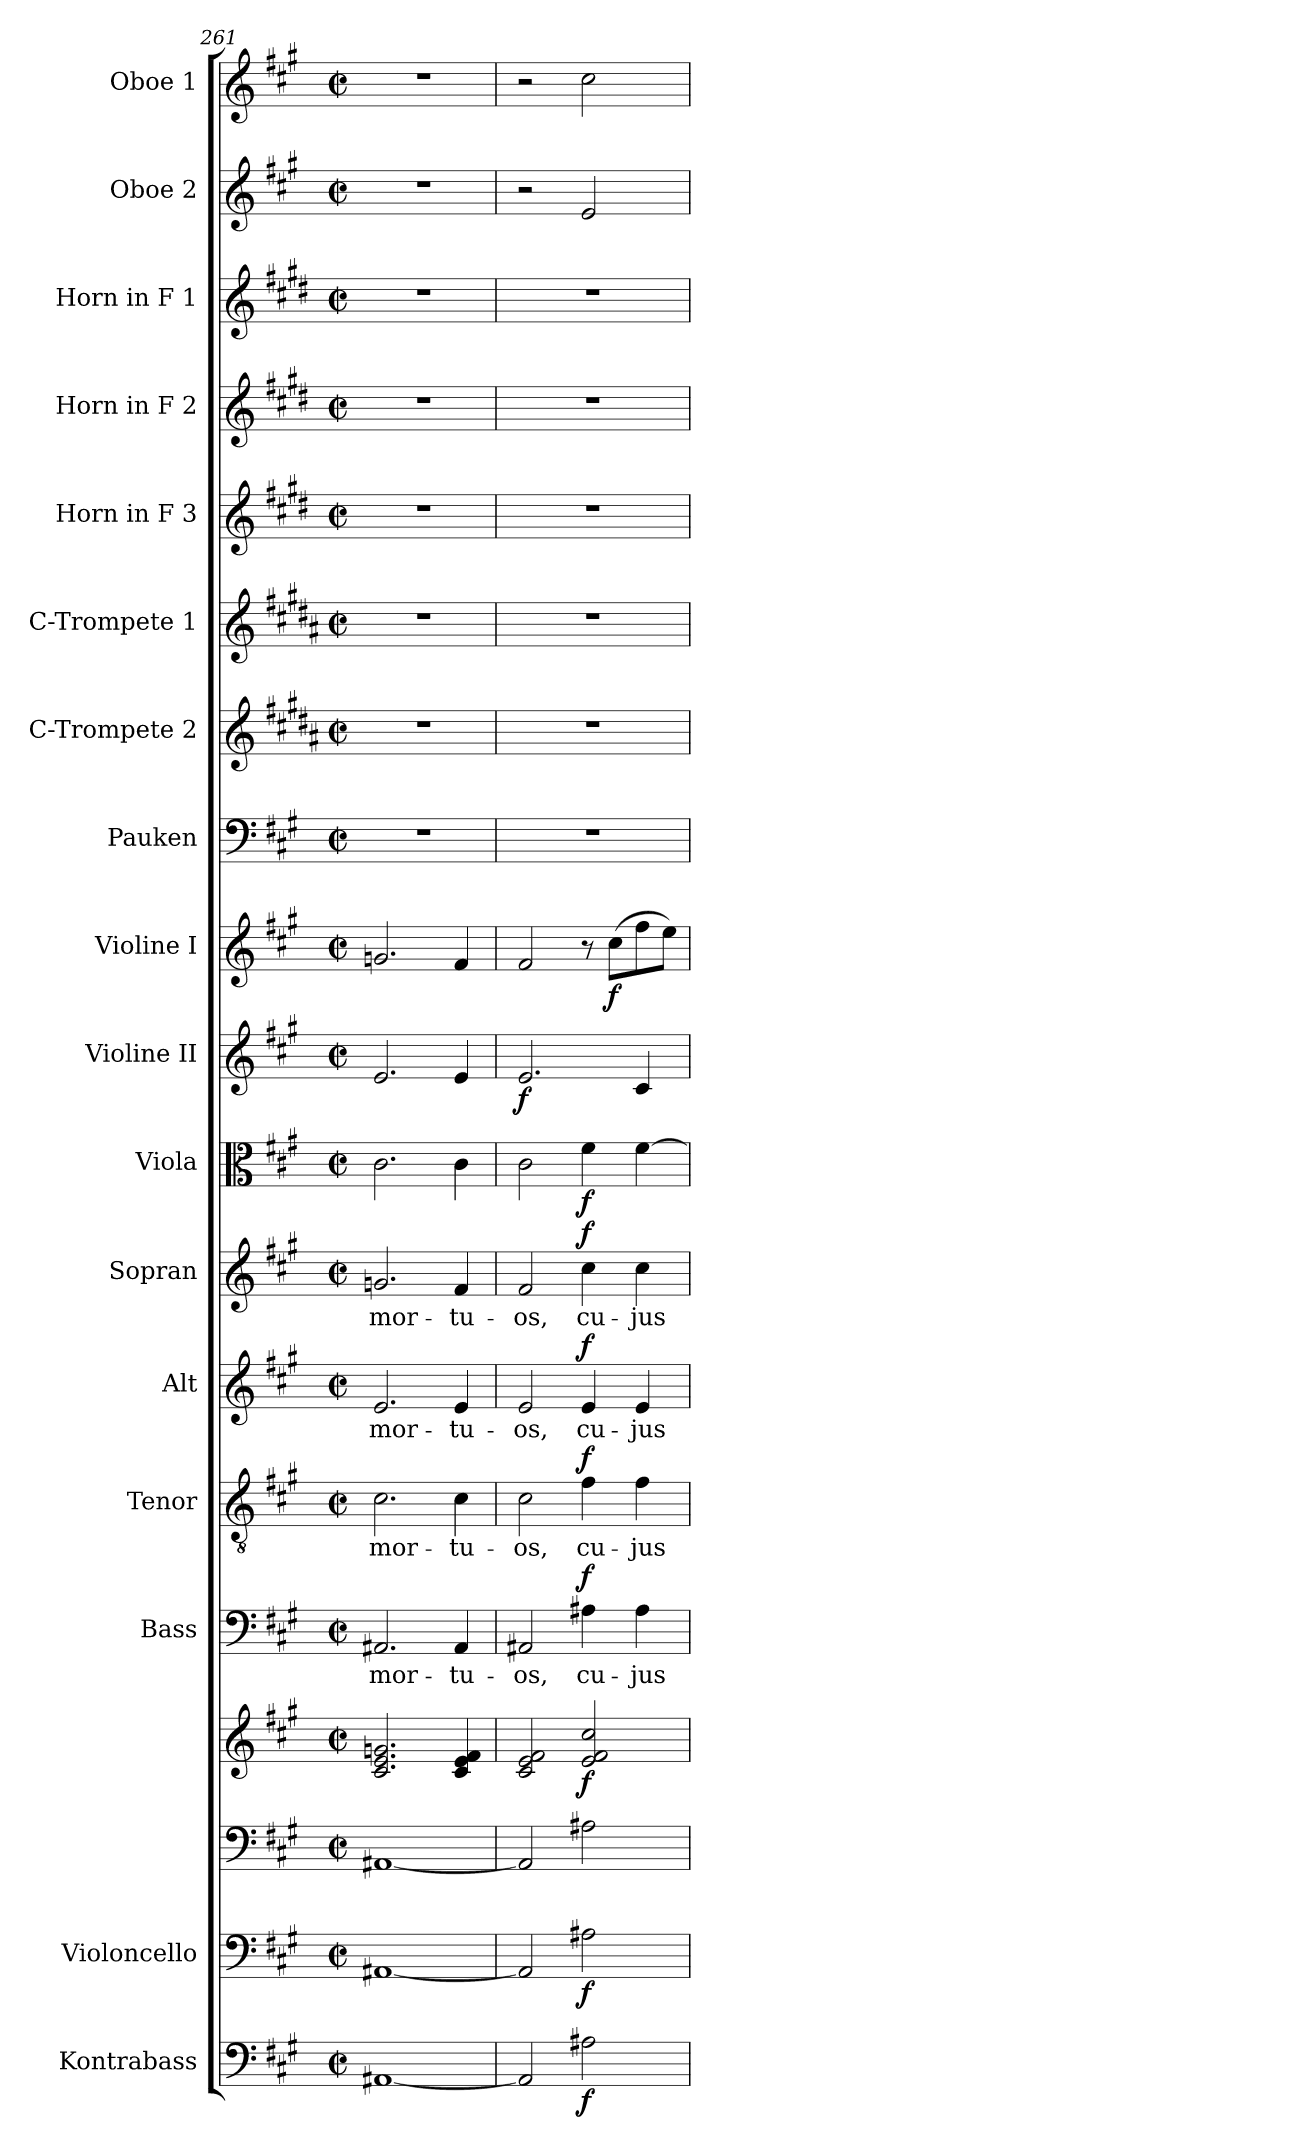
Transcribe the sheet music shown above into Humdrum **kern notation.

**kern	**dynam	**kern	**dynam	**kern	**kern	**dynam	**kern	**text	**dynam	**kern	**text	**dynam	**kern	**text	**dynam	**kern	**text	**dynam	**kern	**dynam	**kern	**dynam	**kern	**dynam	**kern	**kern	**kern	**kern	**kern	**kern	**kern	**kern
*part18	*part18	*part17	*part17	*part16	*part16	*part16	*part15	*part15	*part15	*part14	*part14	*part14	*part13	*part13	*part13	*part12	*part12	*part12	*part11	*part11	*part10	*part10	*part9	*part9	*part8	*part7	*part6	*part5	*part4	*part3	*part2	*part1
*staff19	*staff19	*staff18	*staff18	*staff17	*staff16	*staff16/17	*staff15	*staff15	*staff15	*staff14	*staff14	*staff14	*staff13	*staff13	*staff13	*staff12	*staff12	*staff12	*staff11	*staff11	*staff10	*staff10	*staff9	*staff9	*staff8	*staff7	*staff6	*staff5	*staff4	*staff3	*staff2	*staff1
*I"Kontrabass	*	*I"Violoncello	*	*	*	*	*I"Bass	*	*	*I"Tenor	*	*	*I"Alt	*	*	*I"Sopran	*	*	*I"Viola	*	*I"Violine II	*	*I"Violine I	*	*I"Pauken	*I"C-Trompete 2	*I"C-Trompete 1	*I"Horn in F 3	*I"Horn in F 2	*I"Horn in F 1	*I"Oboe 2	*I"Oboe 1
*I'Kb.	*	*I'Vc.	*	*	*	*	*I'B.	*	*	*I'T.	*	*	*I'A.	*	*	*I'S.	*	*	*I'Vla.	*	*I'Vl. II	*	*I'Vl. I	*	*I'Pk.	*I'C Trp. 2	*I'C Trp. 1	*	*	*	*I'Ob. 2	*I'Ob. 1
*clefF4	*	*clefF4	*	*clefF4	*clefG2	*	*clefF4	*	*	*clefGv2	*	*	*clefG2	*	*	*clefG2	*	*	*clefC3	*	*clefG2	*	*clefG2	*	*clefF4	*clefG2	*clefG2	*clefG2	*clefG2	*clefG2	*clefG2	*clefG2
*ITrd7c12	*	*	*	*	*	*	*	*	*	*	*	*	*	*	*	*	*	*	*	*	*	*	*	*	*	*ITrd1c2	*ITrd1c2	*ITrd4c7	*ITrd4c7	*ITrd4c7	*	*
*k[f#c#g#]	*	*k[f#c#g#]	*	*k[f#c#g#]	*k[f#c#g#]	*	*k[f#c#g#]	*	*	*k[f#c#g#]	*	*	*k[f#c#g#]	*	*	*k[f#c#g#]	*	*	*k[f#c#g#]	*	*k[f#c#g#]	*	*k[f#c#g#]	*	*k[f#c#g#]	*k[f#c#g#]	*k[f#c#g#]	*k[f#c#g#]	*k[f#c#g#]	*k[f#c#g#]	*k[f#c#g#]	*k[f#c#g#]
*A:	*	*A:	*	*A:	*A:	*	*A:	*	*	*A:	*	*	*A:	*	*	*A:	*	*	*A:	*	*A:	*	*A:	*	*A:	*A:	*A:	*A:	*A:	*A:	*A:	*A:
*M2/2	*	*M2/2	*	*M2/2	*M2/2	*	*M2/2	*	*	*M2/2	*	*	*M2/2	*	*	*M2/2	*	*	*M2/2	*	*M2/2	*	*M2/2	*	*M2/2	*M2/2	*M2/2	*M2/2	*M2/2	*M2/2	*M2/2	*M2/2
*met(c|)	*	*met(c|)	*	*met(c|)	*met(c|)	*	*met(c|)	*	*	*met(c|)	*	*	*met(c|)	*	*	*met(c|)	*	*	*met(c|)	*	*met(c|)	*	*met(c|)	*	*met(c|)	*met(c|)	*met(c|)	*met(c|)	*met(c|)	*met(c|)	*met(c|)	*met(c|)
=261	=261	=261	=261	=261	=261	=261	=261	=261	=261	=261	=261	=261	=261	=261	=261	=261	=261	=261	=261	=261	=261	=261	=261	=261	=261	=261	=261	=261	=261	=261	=261	=261
!	!	!	!	!	!	!	!	!LO:LY:b	!	!	!LO:LY:b	!	!	!LO:LY:b	!	!	!LO:LY:b	!	!	!	!	!	!	!	!	!	!	!	!	!	!	!
[1AAA#X	.	[1AA#X	.	[1AA#X	2.c#/ 2.e/ 2.gn/	.	2.AA#X/	mor-	.	2.c#\	mor-	.	2.e/	mor-	.	2.gn/	mor-	.	2.c#\	.	2.e/	.	2.gn/	.	1r	1r	1r	1r	1r	1r	1r	1r
!	!	!	!	!	!	!	!	!LO:LY:b	!	!	!LO:LY:b	!	!	!LO:LY:b	!	!	!LO:LY:b	!	!	!	!	!	!	!	!	!	!	!	!	!	!	!
.	.	.	.	.	4c#/ 4e/ 4f#/	.	4AA#/	-tu-	.	4c#\	-tu-	.	4e/	-tu-	.	4f#/	-tu-	.	4c#\	.	4e/	.	4f#/	.	.	.	.	.	.	.	.	.
=262	=262	=262	=262	=262	=262	=262	=262	=262	=262	=262	=262	=262	=262	=262	=262	=262	=262	=262	=262	=262	=262	=262	=262	=262	=262	=262	=262	=262	=262	=262	=262	=262
!	!	!	!	!	!	!	!	!LO:LY:b	!	!	!LO:LY:b	!	!	!LO:LY:b	!	!	!LO:LY:b	!	!	!	!	!LO:DY:b	!	!	!	!	!	!	!	!	!	!
2AAA#/]	.	2AA#/]	.	2AA#/]	2c#/ 2e/ 2f#/	.	2AA#X/	-os,	.	2c#\	-os,	.	2e/	-os,	.	2f#/	-os,	.	2c#\	.	2.e/	f	2f#/	.	1r	1r	1r	1r	1r	1r	2r	2r
!	!LO:DY:b	!	!LO:DY:b	!	!	!LO:DY:b	!	!LO:LY:b	!LO:DY:a	!	!LO:LY:b	!LO:DY:a	!	!LO:LY:b	!LO:DY:a	!	!LO:LY:b	!LO:DY:a	!	!LO:DY:b	!	!	!	!	!	!	!	!	!	!	!	!
2AA#X\	f	2A#X\	f	2A#X\	2e/ 2f#/ 2cc#/	f	4A#X\	cu-	f	4f#\	cu-	f	4e/	cu-	f	4cc#\	cu-	f	4f#\	f	.	.	8r	.	.	.	.	.	.	.	2e/	2cc#\
!	!	!	!	!	!	!	!	!	!	!	!	!	!	!	!	!	!	!	!	!	!	!	!	!LO:DY:b	!	!	!	!	!	!	!	!
.	.	.	.	.	.	.	.	.	.	.	.	.	.	.	.	.	.	.	.	.	.	.	(>8cc#\L	f	.	.	.	.	.	.	.	.
!	!	!	!	!	!	!	!	!LO:LY:b	!	!	!LO:LY:b	!	!	!LO:LY:b	!	!	!LO:LY:b	!	!	!	!	!	!	!	!	!	!	!	!	!	!	!
.	.	.	.	.	.	.	4A#\	-jus	.	4f#\	-jus	.	4e/	-jus	.	4cc#\	-jus	.	[4f#\	.	4c#/	.	8ff#\	.	.	.	.	.	.	.	.	.
.	.	.	.	.	.	.	.	.	.	.	.	.	.	.	.	.	.	.	.	.	.	.	8ee\J)	.	.	.	.	.	.	.	.	.
=	=	=	=	=	=	=	=	=	=	=	=	=	=	=	=	=	=	=	=	=	=	=	=	=	=	=	=	=	=	=	=	=
*-	*-	*-	*-	*-	*-	*-	*-	*-	*-	*-	*-	*-	*-	*-	*-	*-	*-	*-	*-	*-	*-	*-	*-	*-	*-	*-	*-	*-	*-	*-	*-	*-
